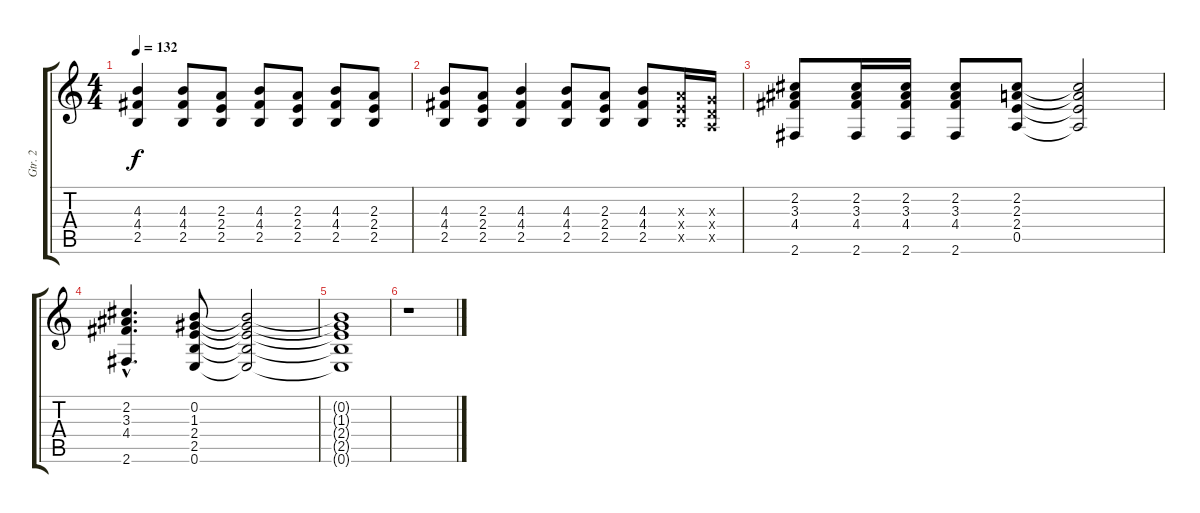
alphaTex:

\track ("Gtr. 2" "Gtr. 2") {instrument electricguitarclean}
\staff {score tabs}
\tuning (E4 B3 G3 D3 A2 E2) {hide}
\ts (4 4)
\tempo 132
\clef g2
\ks c
(4.3 4.4 2.5).4{dy f} (4.3 4.4 2.5).8 (2.3 2.4 2.5).8 (4.3 4.4 2.5).8 (2.3 2.4 2.5).8 (4.3 4.4 2.5).8 (2.3 2.4 2.5).8 |
(4.3 4.4 2.5).8 (2.3 2.4 2.5).8 (4.3 4.4 2.5).4 (4.3 4.4 2.5).8 (2.3 2.4 2.5).8 (4.3 4.4 2.5).8 (2.3{x} 2.4{x} 2.5{x}).16 (0.3{x} 0.4{x} 0.5{x}).16 |
(2.2 3.3 4.4 2.6).8 (2.2 3.3 4.4 2.6).16 (2.2 3.3 4.4 2.6).16 (2.2 3.3 4.4 2.6).8 (2.2 2.3 2.4 0.5).8 (2.2{t} 2.3{t} 2.4{t} 0.5{t}).2 |
(2.2{hac} 3.3{hac} 4.4{hac} 2.6{hac}).4{d} (0.2 1.3 2.4 2.5 0.6).8 (0.2{t} 1.3{t} 2.4{t} 2.5{t} 0.6{t}).2 |
(0.2{t} 1.3{t} 2.4{t} 2.5{t} 0.6{t}).1 |
r.1
